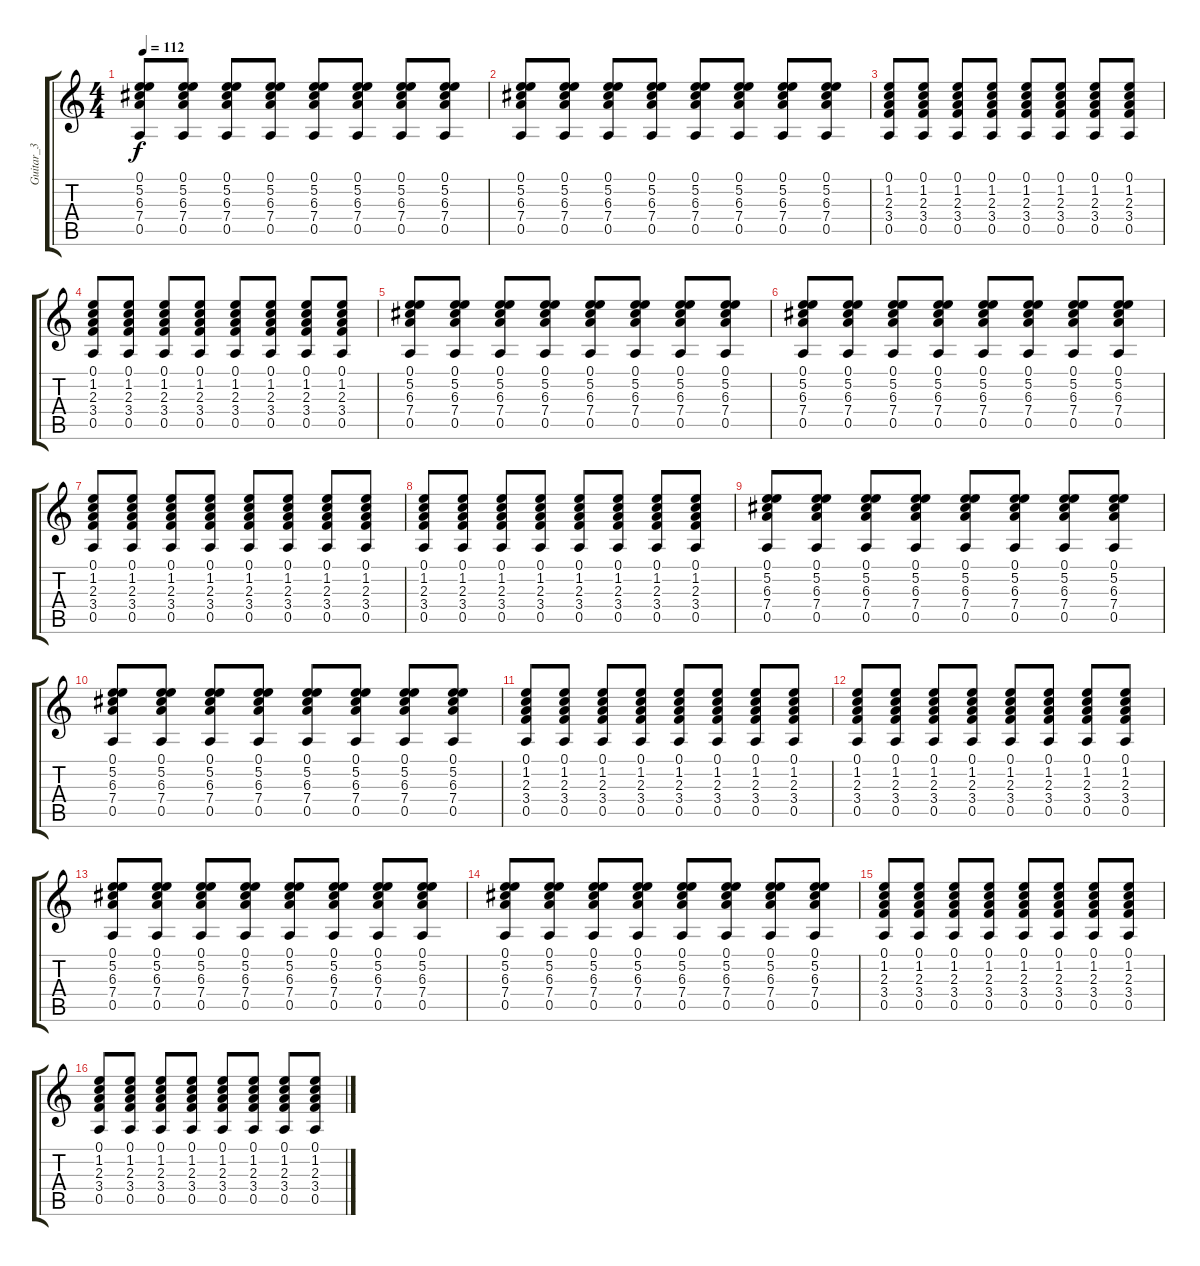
\track ("Guitar_3" "Guitar_3") {instrument overdrivenguitar}
\staff {score tabs}
\tuning (E4 B3 G3 D3 A2 E2) {hide}
\ts (4 4)
\tempo 112
\clef g2
\ks c
(0.1 5.2 6.3 7.4 0.5).8{dy f} (0.1 5.2 6.3 7.4 0.5).8 (0.1 5.2 6.3 7.4 0.5).8 (0.1 5.2 6.3 7.4 0.5).8 (0.1 5.2 6.3 7.4 0.5).8 (0.1 5.2 6.3 7.4 0.5).8 (0.1 5.2 6.3 7.4 0.5).8 (0.1 5.2 6.3 7.4 0.5).8 |
(0.1 5.2 6.3 7.4 0.5).8 (0.1 5.2 6.3 7.4 0.5).8 (0.1 5.2 6.3 7.4 0.5).8 (0.1 5.2 6.3 7.4 0.5).8 (0.1 5.2 6.3 7.4 0.5).8 (0.1 5.2 6.3 7.4 0.5).8 (0.1 5.2 6.3 7.4 0.5).8 (0.1 5.2 6.3 7.4 0.5).8 |
(0.1 1.2 2.3 3.4 0.5).8 (0.1 1.2 2.3 3.4 0.5).8 (0.1 1.2 2.3 3.4 0.5).8 (0.1 1.2 2.3 3.4 0.5).8 (0.1 1.2 2.3 3.4 0.5).8 (0.1 1.2 2.3 3.4 0.5).8 (0.1 1.2 2.3 3.4 0.5).8 (0.1 1.2 2.3 3.4 0.5).8 |
(0.1 1.2 2.3 3.4 0.5).8 (0.1 1.2 2.3 3.4 0.5).8 (0.1 1.2 2.3 3.4 0.5).8 (0.1 1.2 2.3 3.4 0.5).8 (0.1 1.2 2.3 3.4 0.5).8 (0.1 1.2 2.3 3.4 0.5).8 (0.1 1.2 2.3 3.4 0.5).8 (0.1 1.2 2.3 3.4 0.5).8 |
(0.1 5.2 6.3 7.4 0.5).8 (0.1 5.2 6.3 7.4 0.5).8 (0.1 5.2 6.3 7.4 0.5).8 (0.1 5.2 6.3 7.4 0.5).8 (0.1 5.2 6.3 7.4 0.5).8 (0.1 5.2 6.3 7.4 0.5).8 (0.1 5.2 6.3 7.4 0.5).8 (0.1 5.2 6.3 7.4 0.5).8 |
(0.1 5.2 6.3 7.4 0.5).8 (0.1 5.2 6.3 7.4 0.5).8 (0.1 5.2 6.3 7.4 0.5).8 (0.1 5.2 6.3 7.4 0.5).8 (0.1 5.2 6.3 7.4 0.5).8 (0.1 5.2 6.3 7.4 0.5).8 (0.1 5.2 6.3 7.4 0.5).8 (0.1 5.2 6.3 7.4 0.5).8 |
(0.1 1.2 2.3 3.4 0.5).8 (0.1 1.2 2.3 3.4 0.5).8 (0.1 1.2 2.3 3.4 0.5).8 (0.1 1.2 2.3 3.4 0.5).8 (0.1 1.2 2.3 3.4 0.5).8 (0.1 1.2 2.3 3.4 0.5).8 (0.1 1.2 2.3 3.4 0.5).8 (0.1 1.2 2.3 3.4 0.5).8 |
(0.1 1.2 2.3 3.4 0.5).8 (0.1 1.2 2.3 3.4 0.5).8 (0.1 1.2 2.3 3.4 0.5).8 (0.1 1.2 2.3 3.4 0.5).8 (0.1 1.2 2.3 3.4 0.5).8 (0.1 1.2 2.3 3.4 0.5).8 (0.1 1.2 2.3 3.4 0.5).8 (0.1 1.2 2.3 3.4 0.5).8 |
(0.1 5.2 6.3 7.4 0.5).8 (0.1 5.2 6.3 7.4 0.5).8 (0.1 5.2 6.3 7.4 0.5).8 (0.1 5.2 6.3 7.4 0.5).8 (0.1 5.2 6.3 7.4 0.5).8 (0.1 5.2 6.3 7.4 0.5).8 (0.1 5.2 6.3 7.4 0.5).8 (0.1 5.2 6.3 7.4 0.5).8 |
(0.1 5.2 6.3 7.4 0.5).8 (0.1 5.2 6.3 7.4 0.5).8 (0.1 5.2 6.3 7.4 0.5).8 (0.1 5.2 6.3 7.4 0.5).8 (0.1 5.2 6.3 7.4 0.5).8 (0.1 5.2 6.3 7.4 0.5).8 (0.1 5.2 6.3 7.4 0.5).8 (0.1 5.2 6.3 7.4 0.5).8 |
(0.1 1.2 2.3 3.4 0.5).8 (0.1 1.2 2.3 3.4 0.5).8 (0.1 1.2 2.3 3.4 0.5).8 (0.1 1.2 2.3 3.4 0.5).8 (0.1 1.2 2.3 3.4 0.5).8 (0.1 1.2 2.3 3.4 0.5).8 (0.1 1.2 2.3 3.4 0.5).8 (0.1 1.2 2.3 3.4 0.5).8 |
(0.1 1.2 2.3 3.4 0.5).8 (0.1 1.2 2.3 3.4 0.5).8 (0.1 1.2 2.3 3.4 0.5).8 (0.1 1.2 2.3 3.4 0.5).8 (0.1 1.2 2.3 3.4 0.5).8 (0.1 1.2 2.3 3.4 0.5).8 (0.1 1.2 2.3 3.4 0.5).8 (0.1 1.2 2.3 3.4 0.5).8 |
(0.1 5.2 6.3 7.4 0.5).8 (0.1 5.2 6.3 7.4 0.5).8 (0.1 5.2 6.3 7.4 0.5).8 (0.1 5.2 6.3 7.4 0.5).8 (0.1 5.2 6.3 7.4 0.5).8 (0.1 5.2 6.3 7.4 0.5).8 (0.1 5.2 6.3 7.4 0.5).8 (0.1 5.2 6.3 7.4 0.5).8 |
(0.1 5.2 6.3 7.4 0.5).8 (0.1 5.2 6.3 7.4 0.5).8 (0.1 5.2 6.3 7.4 0.5).8 (0.1 5.2 6.3 7.4 0.5).8 (0.1 5.2 6.3 7.4 0.5).8 (0.1 5.2 6.3 7.4 0.5).8 (0.1 5.2 6.3 7.4 0.5).8 (0.1 5.2 6.3 7.4 0.5).8 |
(0.1 1.2 2.3 3.4 0.5).8 (0.1 1.2 2.3 3.4 0.5).8 (0.1 1.2 2.3 3.4 0.5).8 (0.1 1.2 2.3 3.4 0.5).8 (0.1 1.2 2.3 3.4 0.5).8 (0.1 1.2 2.3 3.4 0.5).8 (0.1 1.2 2.3 3.4 0.5).8 (0.1 1.2 2.3 3.4 0.5).8 |
(0.1 1.2 2.3 3.4 0.5).8 (0.1 1.2 2.3 3.4 0.5).8 (0.1 1.2 2.3 3.4 0.5).8 (0.1 1.2 2.3 3.4 0.5).8 (0.1 1.2 2.3 3.4 0.5).8 (0.1 1.2 2.3 3.4 0.5).8 (0.1 1.2 2.3 3.4 0.5).8 (0.1 1.2 2.3 3.4 0.5).8
